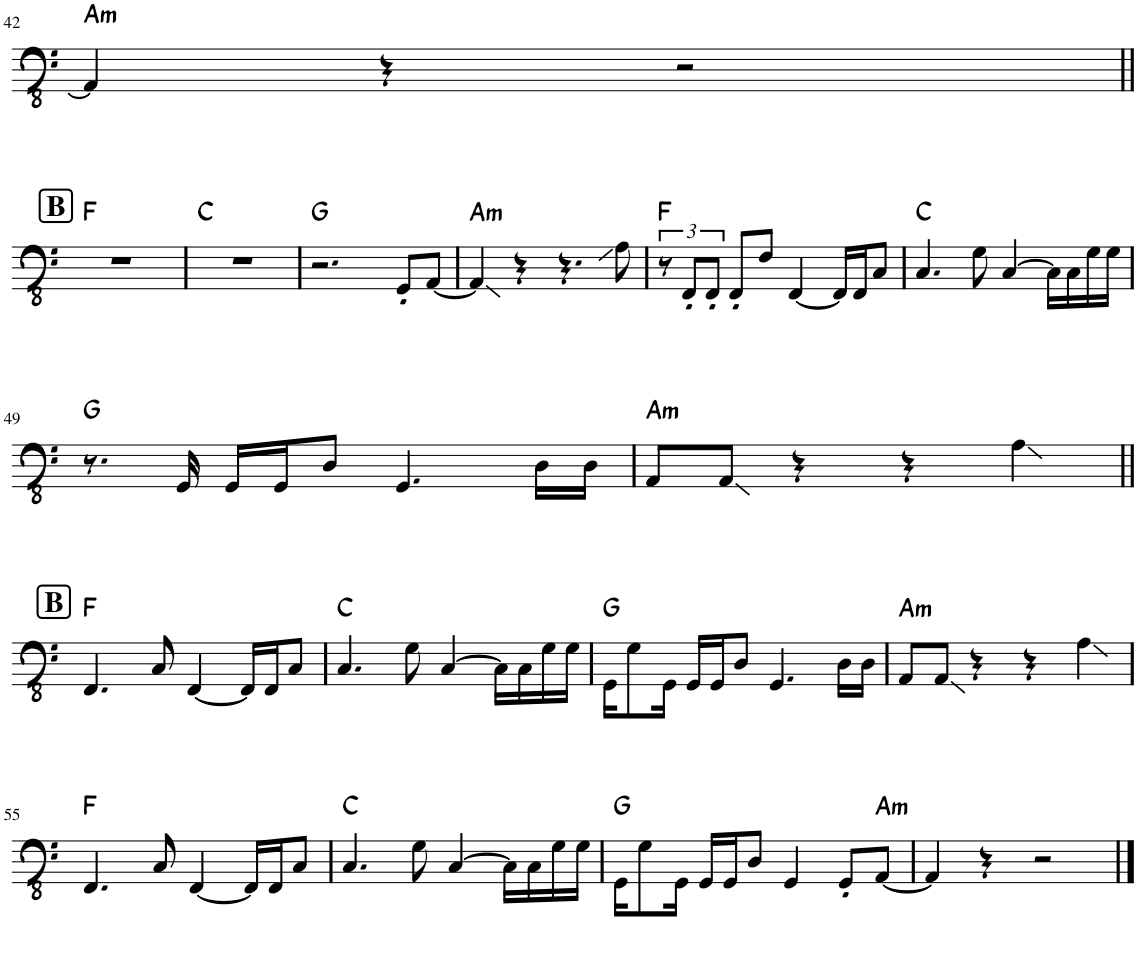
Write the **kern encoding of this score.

**kern	**harte
*part1	*part1
*staff1	*
*I"Piano	*
*I'Pno.	*
!!LO:PB:g=z
*clefFv4	*
*k[]	*
*M4/4	*
*met(c)	*
=42	=42
!	!LO:H:kt=m
4AAA/]	A:min
4r	.
2r	.
!!LO:LB:g=z
!!LO:REH:place=s1:a:B:cj:fs=14:t=B
=43||	=43||
1r	F:maj
=44	=44
1r	C:maj
=45	=45
2.r	G:maj
8GGG'/L	.
[8AAA/J	.
=46	=46
!	!LO:H:kt=m
4AAA/]	A:min
4r	.
4.r	.
8AA\	.
=47	=47
12r	F:maj
12FFF'/L	.
12FFF'/J	.
8FFF'/L	.
8FF/J	.
[4FFF/	.
16FFF/LL]	.
16FFF/J	.
8CC/J	.
=48	=48
4.CC/	C:maj
8GG\	.
[4CC/	.
16CC\LL]	.
16CC\	.
16GG\	.
16GG\JJ	.
!!LO:LB:g=z
=49	=49
8.r	G:maj
16GGG/	.
16GGG/LL	.
16GGG/J	.
8DD/J	.
4.GGG/	.
16DD\LL	.
16DD\JJ	.
=50	=50
!	!LO:H:kt=m
8AAA/L	A:min
8AAA/J	.
4r	.
4r	.
4AA\	.
!!LO:LB:g=z
!!LO:REH:place=s1:a:B:cj:fs=14:t=B
=51||	=51||
4.FFF/	F:maj
8CC/	.
[4FFF/	.
16FFF/LL]	.
16FFF/J	.
8CC/J	.
=52	=52
4.CC/	C:maj
8GG\	.
[4CC/	.
16CC\LL]	.
16CC\	.
16GG\	.
16GG\JJ	.
=53	=53
16GGG\KL	G:maj
8GG\	.
16GGG\Jk	.
16GGG/LL	.
16GGG/J	.
8DD/J	.
4.GGG/	.
16DD\LL	.
16DD\JJ	.
=54	=54
!	!LO:H:kt=m
8AAA/L	A:min
8AAA/J	.
4r	.
4r	.
4AA\	.
!!LO:LB:g=z
=55	=55
4.FFF/	F:maj
8CC/	.
[4FFF/	.
16FFF/LL]	.
16FFF/J	.
8CC/J	.
=56	=56
4.CC/	C:maj
8GG\	.
[4CC/	.
16CC\LL]	.
16CC\	.
16GG\	.
16GG\JJ	.
=57	=57
16GGG\KL	G:maj
8GG\	.
16GGG\Jk	.
16GGG/LL	.
16GGG/J	.
8DD/J	.
4GGG/	.
8GGG'/L	.
!	!LO:H:kt=m
[8AAA/J	A:min
=58	=58
4AAA/]	.
4r	.
2r	.
==	==
*-	*-
